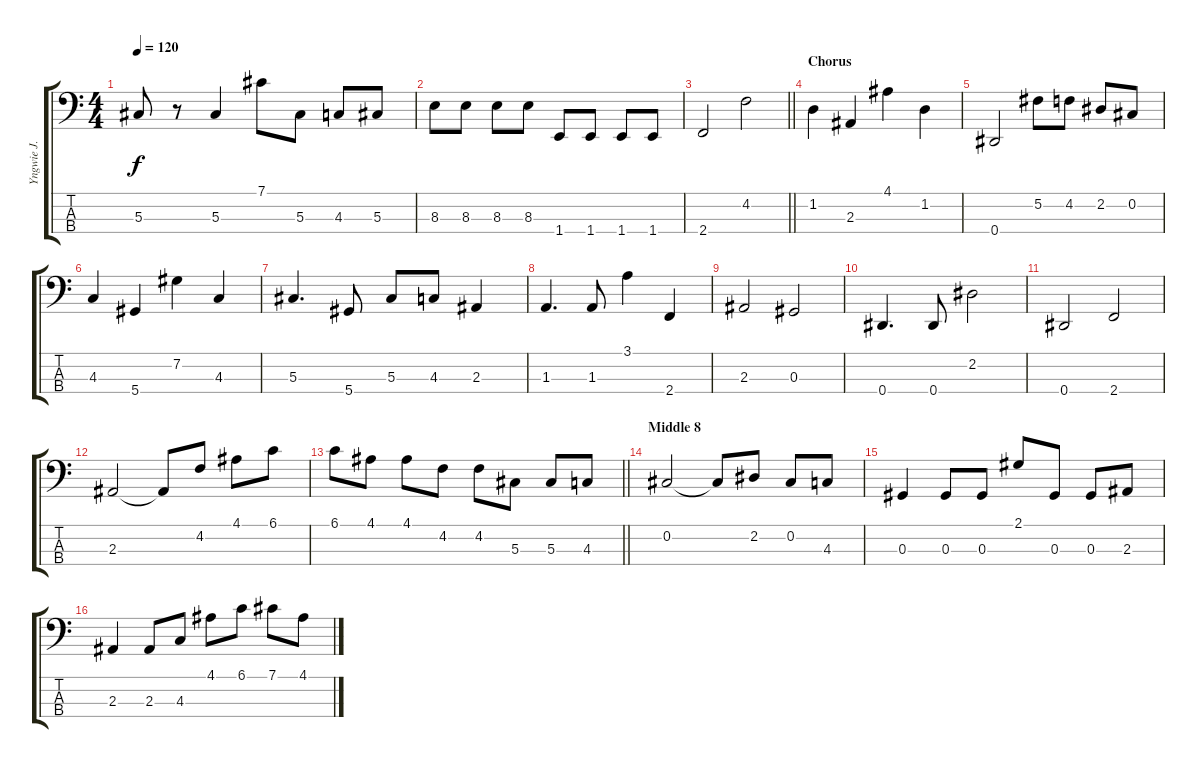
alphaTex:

\track ("Yngwie J. Malmsteen" "Yngwie J. ") {instrument electricbassfinger}
\staff {score tabs}
\tuning (Gb2 Db2 Ab1 Eb1) {hide}
\ts (4 4)
\tempo 120
\clef f4
\ks c
5.3.8{dy f} r.8 5.3.4 7.1.8 5.3.8 4.3.8 5.3.8 |
8.3.8 8.3.8 8.3.8 8.3.8 1.4.8 1.4.8 1.4.8 1.4.8 |
\barLineRight lightlight
2.4.2 4.2.2 |
\section ("" "Chorus")
1.2.4 2.3.4 4.1.4 1.2.4 |
0.4.2 5.2.8 4.2.8 2.2.8 0.2.8 |
4.3.4 5.4.4 7.2.4 4.3.4 |
5.3.4{d} 5.4.8 5.3.8 4.3.8 2.3.4 |
1.3.4{d} 1.3.8 3.1.4 2.4.4 |
2.3.2 0.3.2 |
0.4.4{d} 0.4.8 2.2.2 |
0.4.2 2.4.2 |
2.3.2 2.3{t}.8 4.2.8 4.1.8 6.1.8 |
\barLineRight lightlight
6.1.8 4.1.8 4.1.8 4.2.8 4.2.8 5.3.8 5.3.8 4.3.8 |
\section ("" "Middle 8")
0.2.2 0.2{t}.8 2.2.8 0.2.8 4.3.8 |
0.3.4 0.3.8 0.3.8 2.1.8 0.3.8 0.3.8 2.3.8 |
2.3.4 2.3.8 4.3.8 4.1.8 6.1.8 7.1.8 4.1.8
